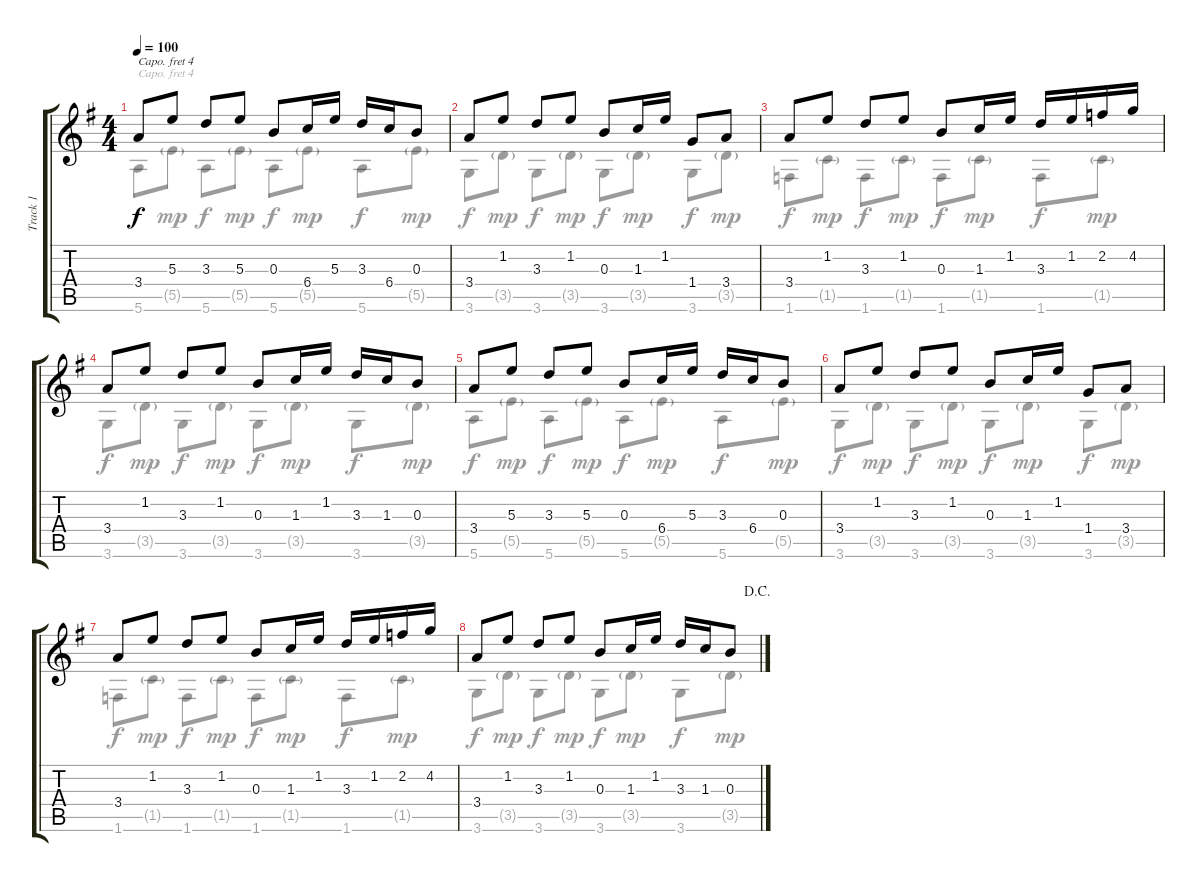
\track ("Track 1" "Track 1") {instrument acousticguitarsteel}
\staff {score tabs}
\capo 4
\tuning (E4 B3 G3 D3 G2 C2) {hide}
\voice
\ts (4 4)
\tempo 100
\clef g2
\ks g
3.4.8{dy f} 5.3.8 3.3.8 5.3.8 0.3.8 6.4.16 5.3.16 3.3.16 6.4.16 0.3.8 |
3.4.8 1.2.8 3.3.8 1.2.8 0.3.8 1.3.16 1.2.16 1.4.8 3.4.8 |
3.4.8 1.2.8 3.3.8 1.2.8 0.3.8 1.3.16 1.2.16 3.3.16 1.2.16 2.2.16 4.2.16 |
3.4.8 1.2.8 3.3.8 1.2.8 0.3.8 1.3.16 1.2.16 3.3.16 1.3.16 0.3.8 |
3.4.8 5.3.8 3.3.8 5.3.8 0.3.8 6.4.16 5.3.16 3.3.16 6.4.16 0.3.8 |
3.4.8 1.2.8 3.3.8 1.2.8 0.3.8 1.3.16 1.2.16 1.4.8 3.4.8 |
3.4.8 1.2.8 3.3.8 1.2.8 0.3.8 1.3.16 1.2.16 3.3.16 1.2.16 2.2.16 4.2.16 |
\jump dacapo
3.4.8 1.2.8 3.3.8 1.2.8 0.3.8 1.3.16 1.2.16 3.3.16 1.3.16 0.3.8
\voice
\clef g2
\ottava regular
\simile none
\ks g
5.6.8{dy f} 5.5{g}.8{dy mp} 5.6.8{dy f} 5.5{g}.8{dy mp} 5.6.8{dy f} 5.5{g}.8{dy mp} 5.6.8{dy f} 5.5{g}.8{dy mp} |
3.6.8{dy f} 3.5{g}.8{dy mp} 3.6.8{dy f} 3.5{g}.8{dy mp} 3.6.8{dy f} 3.5{g}.8{dy mp} 3.6.8{dy f} 3.5{g}.8{dy mp} |
1.6.8{dy f} 1.5{g}.8{dy mp} 1.6.8{dy f} 1.5{g}.8{dy mp} 1.6.8{dy f} 1.5{g}.8{dy mp} 1.6.8{dy f} 1.5{g}.8{dy mp} |
3.6.8{dy f} 3.5{g}.8{dy mp} 3.6.8{dy f} 3.5{g}.8{dy mp} 3.6.8{dy f} 3.5{g}.8{dy mp} 3.6.8{dy f} 3.5{g}.8{dy mp} |
5.6.8{dy f} 5.5{g}.8{dy mp} 5.6.8{dy f} 5.5{g}.8{dy mp} 5.6.8{dy f} 5.5{g}.8{dy mp} 5.6.8{dy f} 5.5{g}.8{dy mp} |
3.6.8{dy f} 3.5{g}.8{dy mp} 3.6.8{dy f} 3.5{g}.8{dy mp} 3.6.8{dy f} 3.5{g}.8{dy mp} 3.6.8{dy f} 3.5{g}.8{dy mp} |
1.6.8{dy f} 1.5{g}.8{dy mp} 1.6.8{dy f} 1.5{g}.8{dy mp} 1.6.8{dy f} 1.5{g}.8{dy mp} 1.6.8{dy f} 1.5{g}.8{dy mp} |
3.6.8{dy f} 3.5{g}.8{dy mp} 3.6.8{dy f} 3.5{g}.8{dy mp} 3.6.8{dy f} 3.5{g}.8{dy mp} 3.6.8{dy f} 3.5{g}.8{dy mp}
